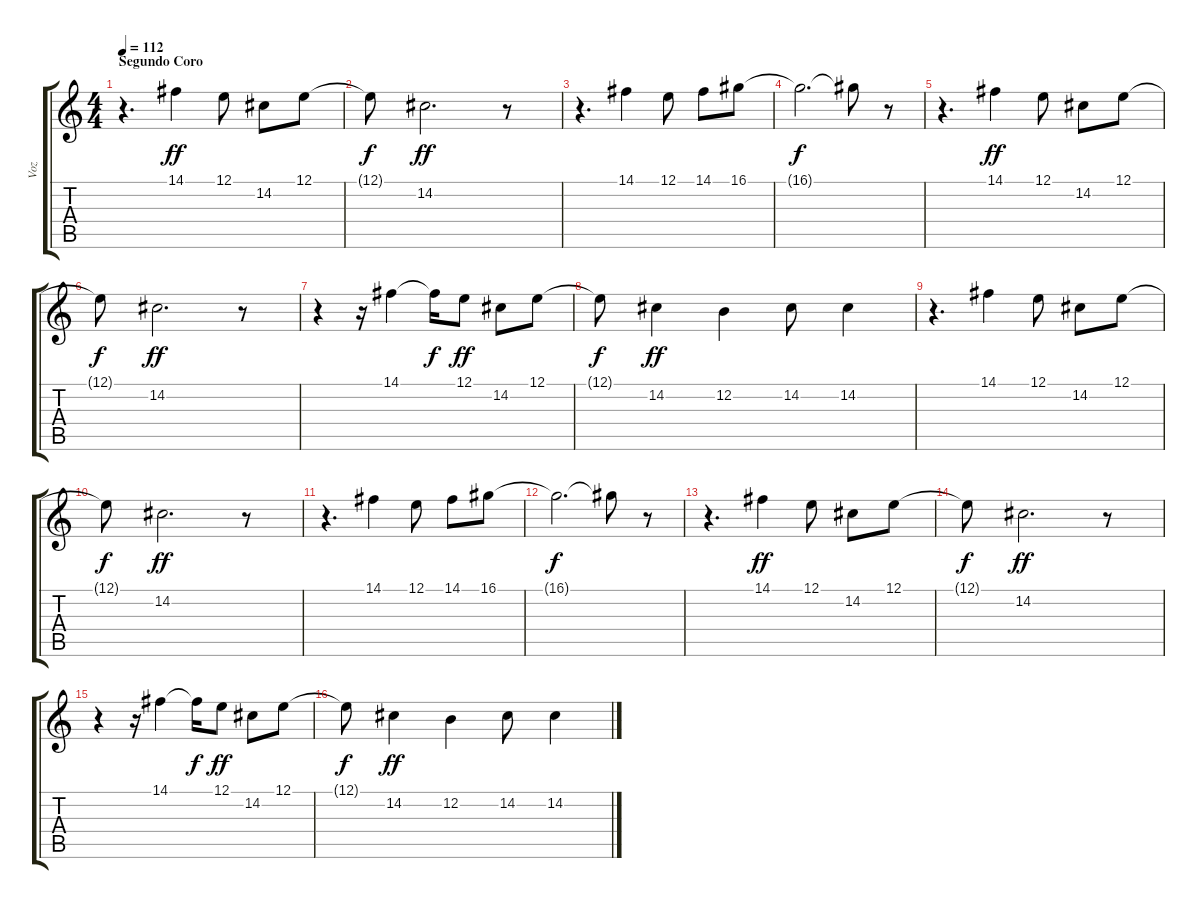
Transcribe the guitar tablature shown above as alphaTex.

\track ("Voz" "Voz") {instrument lead6voice}
\staff {score tabs}
\tuning (E4 B3 G3 D3 A2 E2) {hide}
\ts (4 4)
\section ("" "Segundo Coro")
\tempo 112
\clef g2
\ks c
r.4{d dy ff} 14.1.4 12.1.8 14.2.8 12.1.8 |
12.1{t}.8{dy f} 14.2.2{d dy ff} r.8 |
r.4{d} 14.1.4 12.1.8 14.1.8 16.1.8 |
16.1{t}.2{d dy f} 16.1{t}.8 r.8 |
r.4{d} 14.1.4{dy ff} 12.1.8 14.2.8 12.1.8 |
12.1{t}.8{dy f} 14.2.2{d dy ff} r.8 |
r.4 r.16 14.1.4 14.1{t}.16{dy f} 12.1.8{dy ff} 14.2.8 12.1.8 |
12.1{t}.8{dy f} 14.2.4{dy ff} 12.2.4 14.2.8 14.2.4 |
r.4{d} 14.1.4 12.1.8 14.2.8 12.1.8 |
12.1{t}.8{dy f} 14.2.2{d dy ff} r.8 |
r.4{d} 14.1.4 12.1.8 14.1.8 16.1.8 |
16.1{t}.2{d dy f} 16.1{t}.8 r.8 |
r.4{d} 14.1.4{dy ff} 12.1.8 14.2.8 12.1.8 |
12.1{t}.8{dy f} 14.2.2{d dy ff} r.8 |
r.4 r.16 14.1.4 14.1{t}.16{dy f} 12.1.8{dy ff} 14.2.8 12.1.8 |
12.1{t}.8{dy f} 14.2.4{dy ff} 12.2.4 14.2.8 14.2.4
